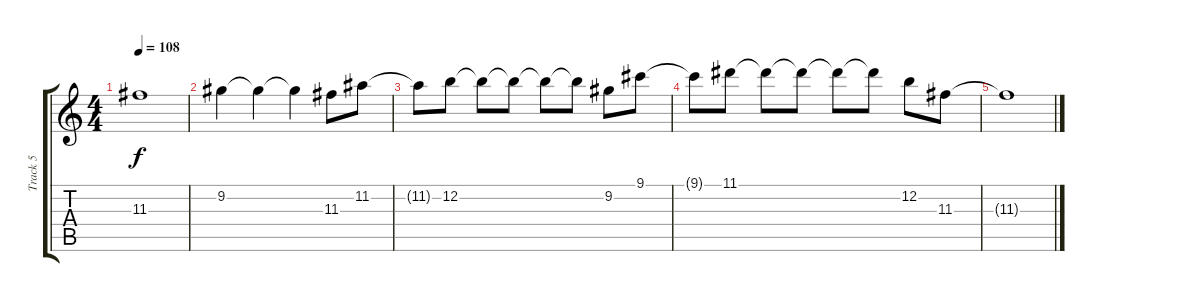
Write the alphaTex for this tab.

\track ("Track 5" "Track 5") {instrument distortionguitar}
\staff {score tabs}
\tuning (E4 B3 G3 D3 A2 D2) {hide}
\ts (4 4)
\tempo 108
\clef g2
\ks c
11.3{t}.1{dy f} |
9.2.4 9.2{t}.4{volume 0} 9.2{t}.4 11.3.8 11.2.8 |
11.2{t}.8 12.2.8 12.2{t}.8 12.2{t}.8 12.2{t}.8 12.2{t}.8 9.2.8 9.1.8 |
9.1{t}.8 11.1.8 11.1{t}.8 11.1{t}.8 11.1{t}.8 11.1{t}.8 12.2.8 11.3.8 |
11.3{t}.1
